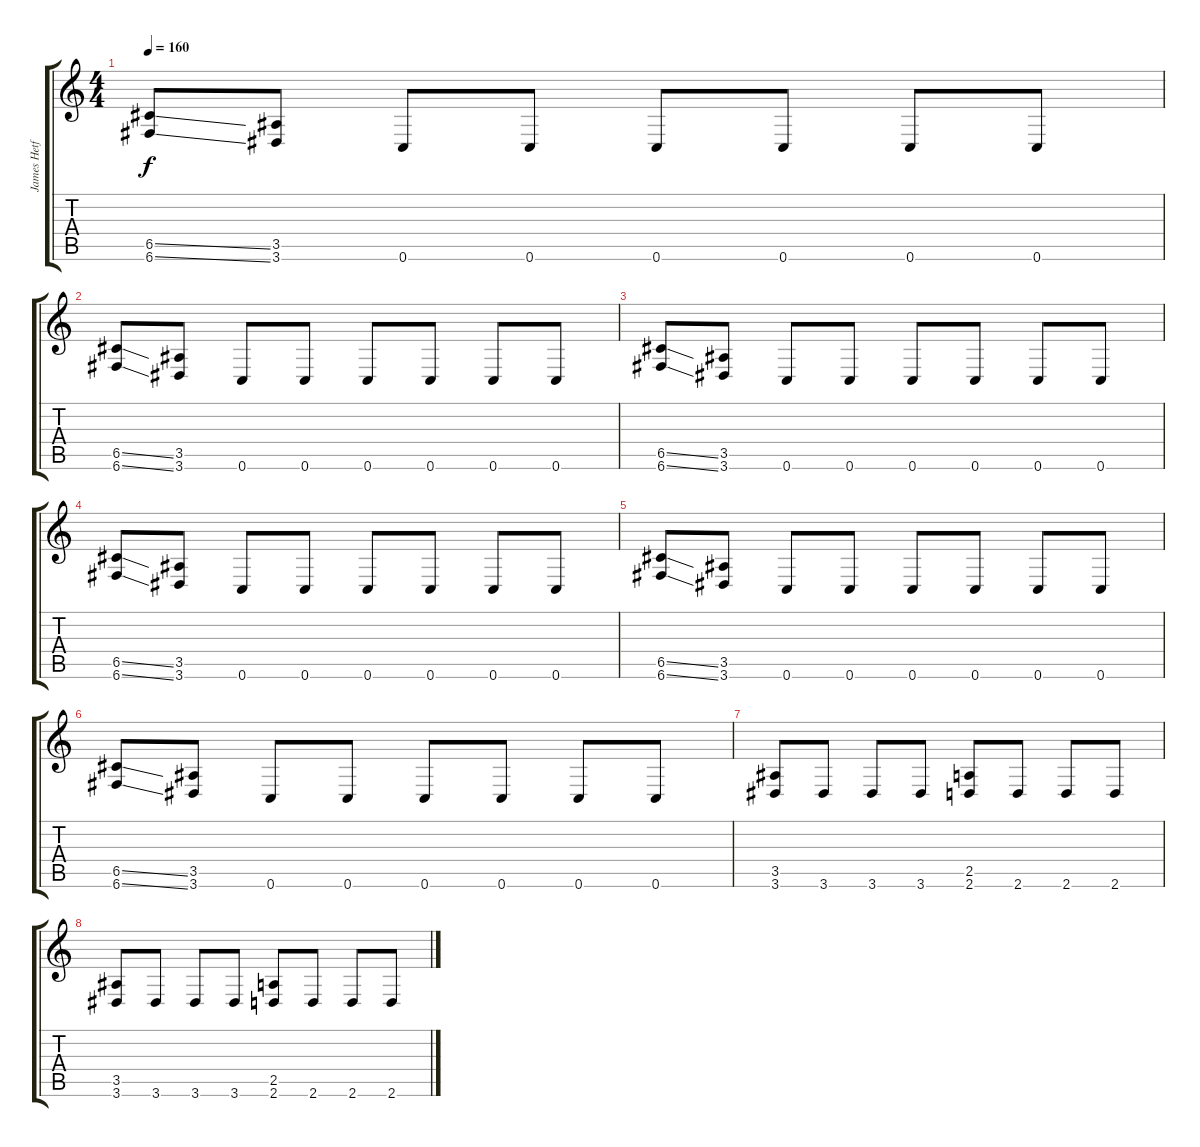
\track ("James Hetfield" "James Hetf") {instrument distortionguitar}
\staff {score tabs}
\tuning (D4 A3 F3 C3 G2 C2) {hide}
\ts (4 4)
\tempo 160
\clef g2
\ks c
(6.5{ss} 6.6{ss}).8{dy f} (3.5 3.6).8 0.6.8 0.6.8 0.6.8 0.6.8 0.6.8 0.6.8 |
(6.5{ss} 6.6{ss}).8 (3.5 3.6).8 0.6.8 0.6.8 0.6.8 0.6.8 0.6.8 0.6.8 |
(6.5{ss} 6.6{ss}).8 (3.5 3.6).8 0.6.8 0.6.8 0.6.8 0.6.8 0.6.8 0.6.8 |
(6.5{ss} 6.6{ss}).8 (3.5 3.6).8 0.6.8 0.6.8 0.6.8 0.6.8 0.6.8 0.6.8 |
(6.5{ss} 6.6{ss}).8 (3.5 3.6).8 0.6.8 0.6.8 0.6.8 0.6.8 0.6.8 0.6.8 |
(6.5{ss} 6.6{ss}).8 (3.5 3.6).8 0.6.8 0.6.8 0.6.8 0.6.8 0.6.8 0.6.8 |
(3.5 3.6).8 3.6.8 3.6.8 3.6.8 (2.5 2.6).8 2.6.8 2.6.8 2.6.8 |
(3.5 3.6).8 3.6.8 3.6.8 3.6.8 (2.5 2.6).8 2.6.8 2.6.8 2.6.8
